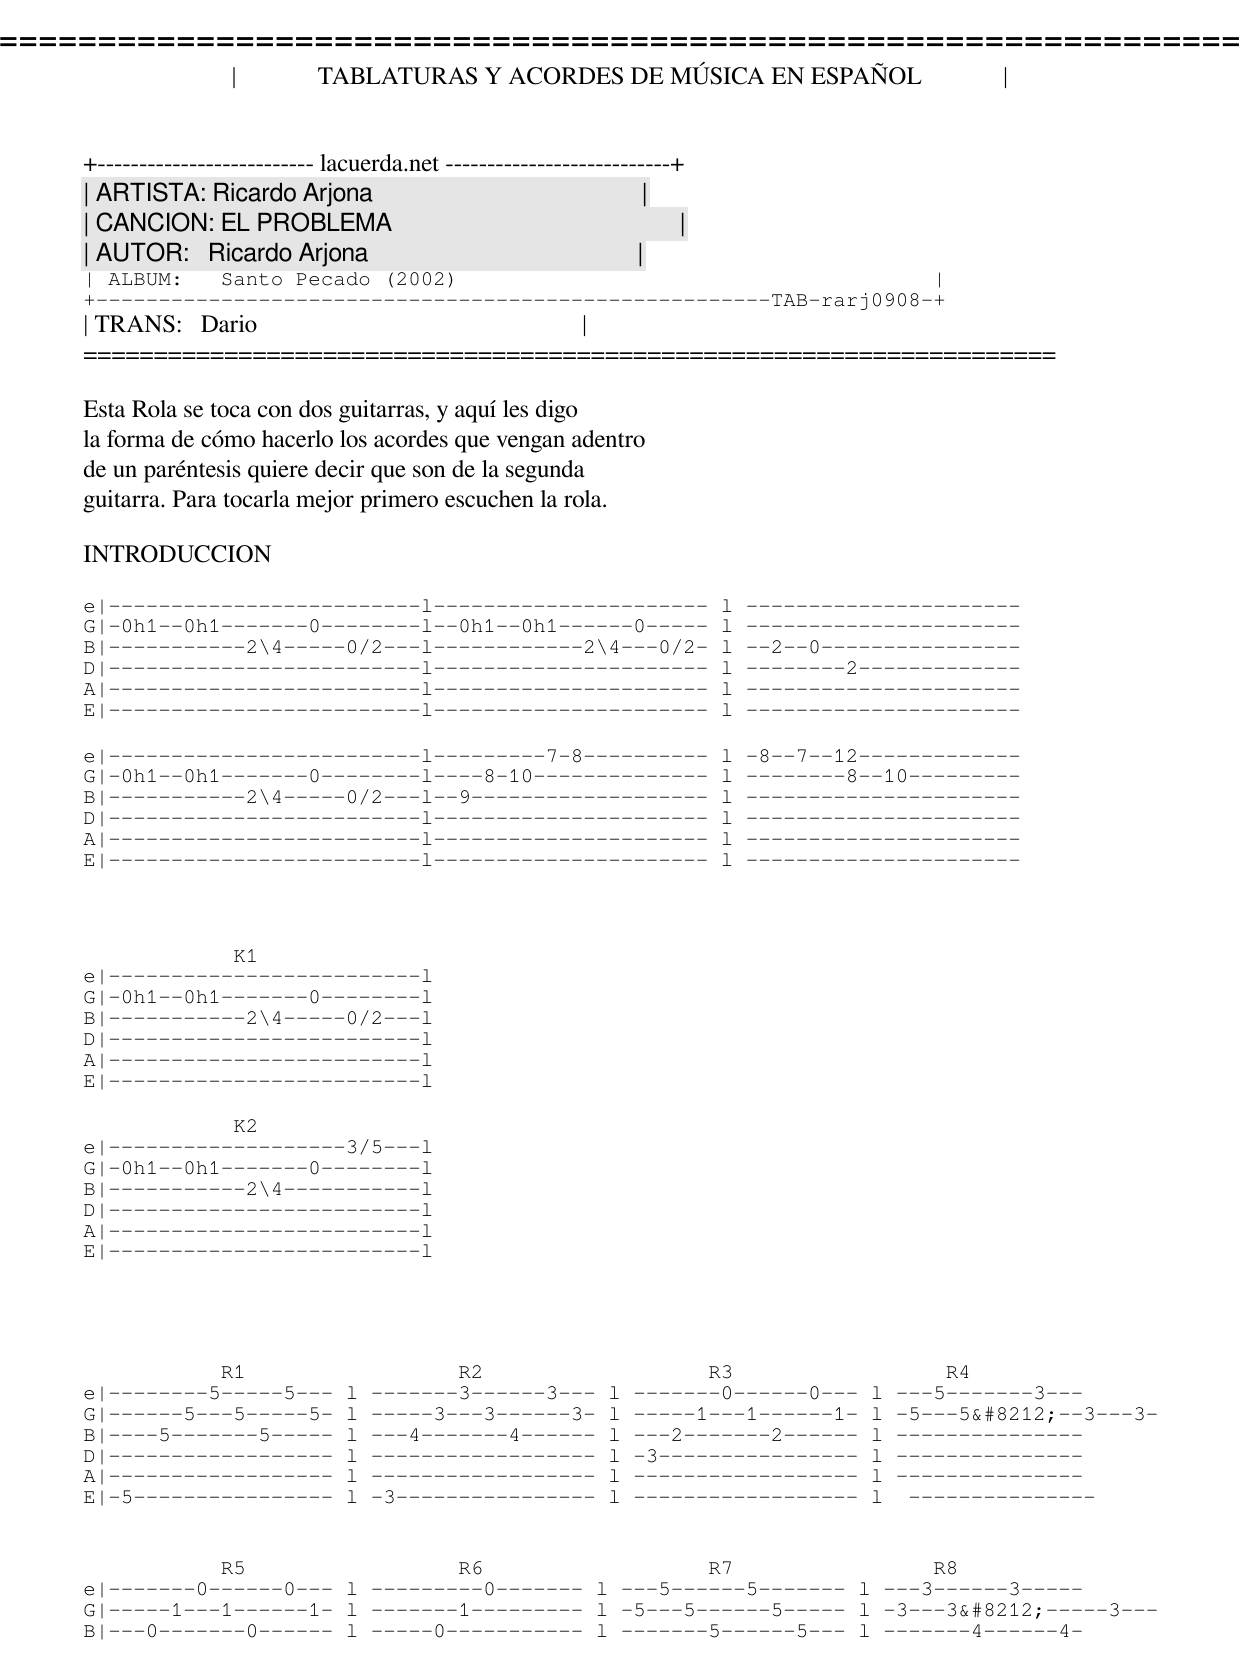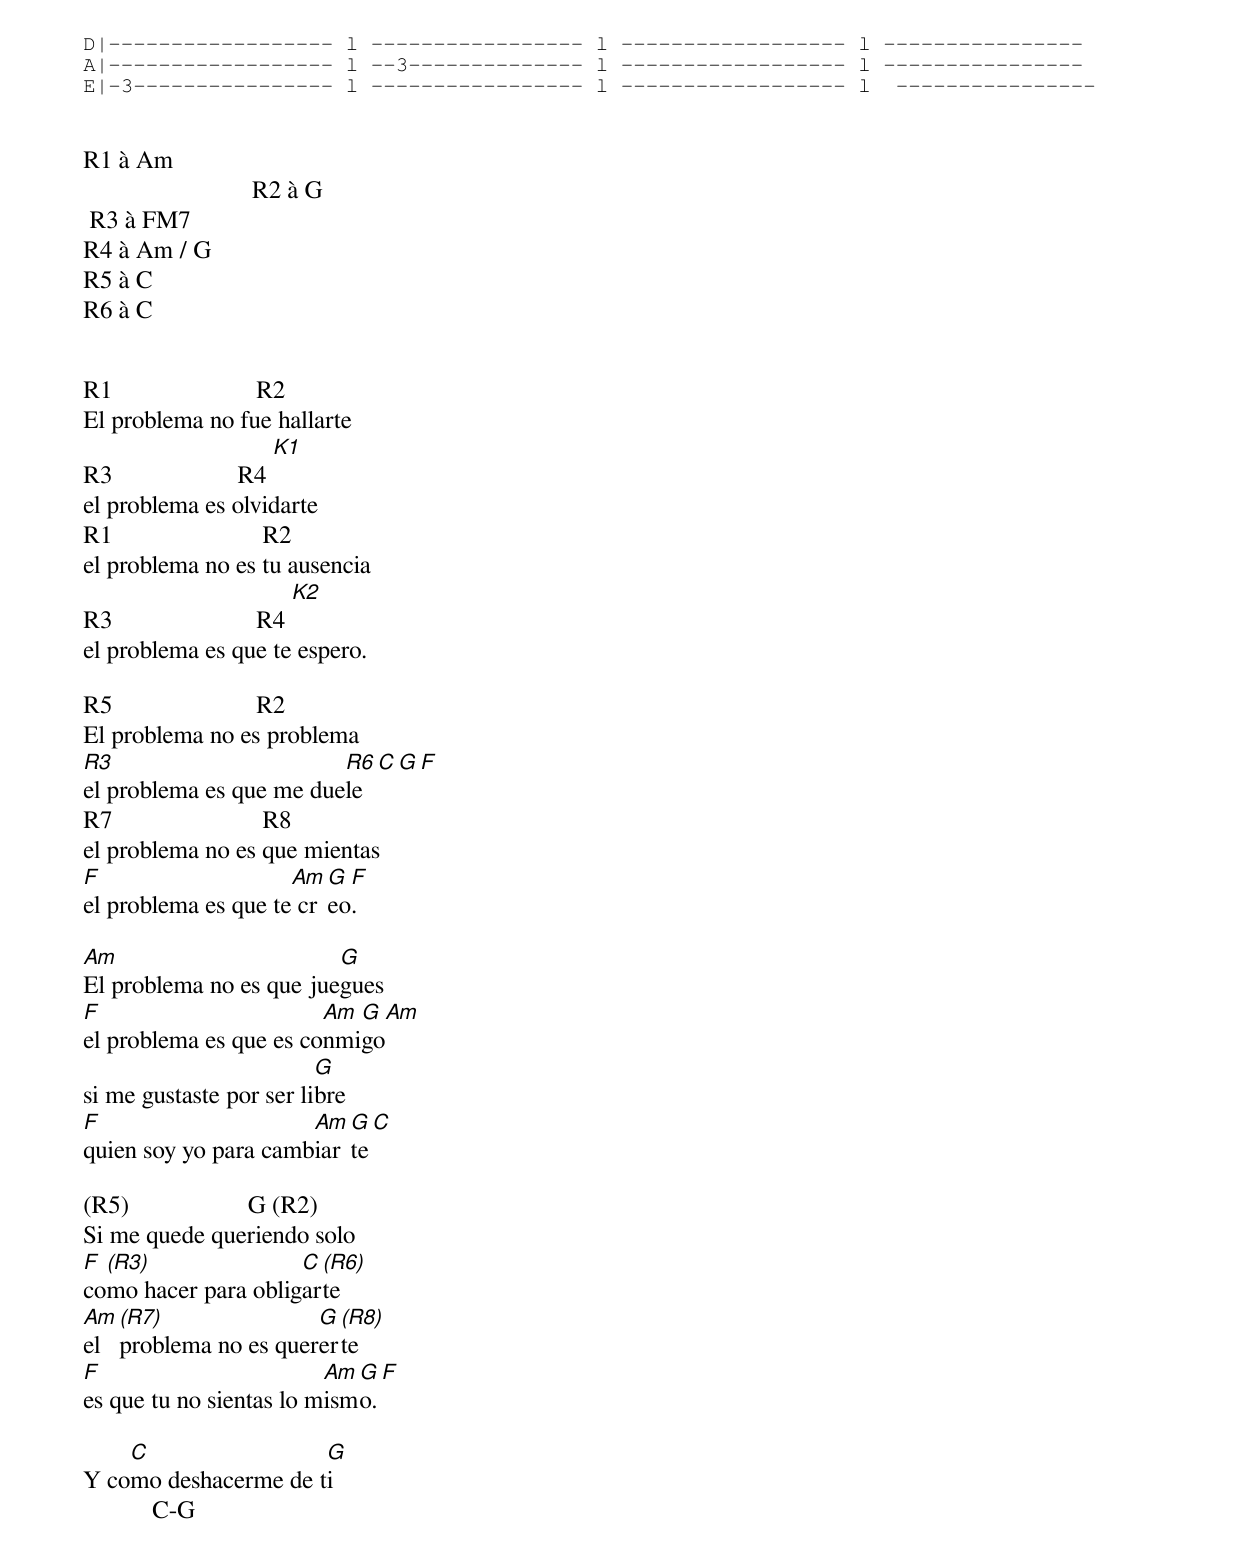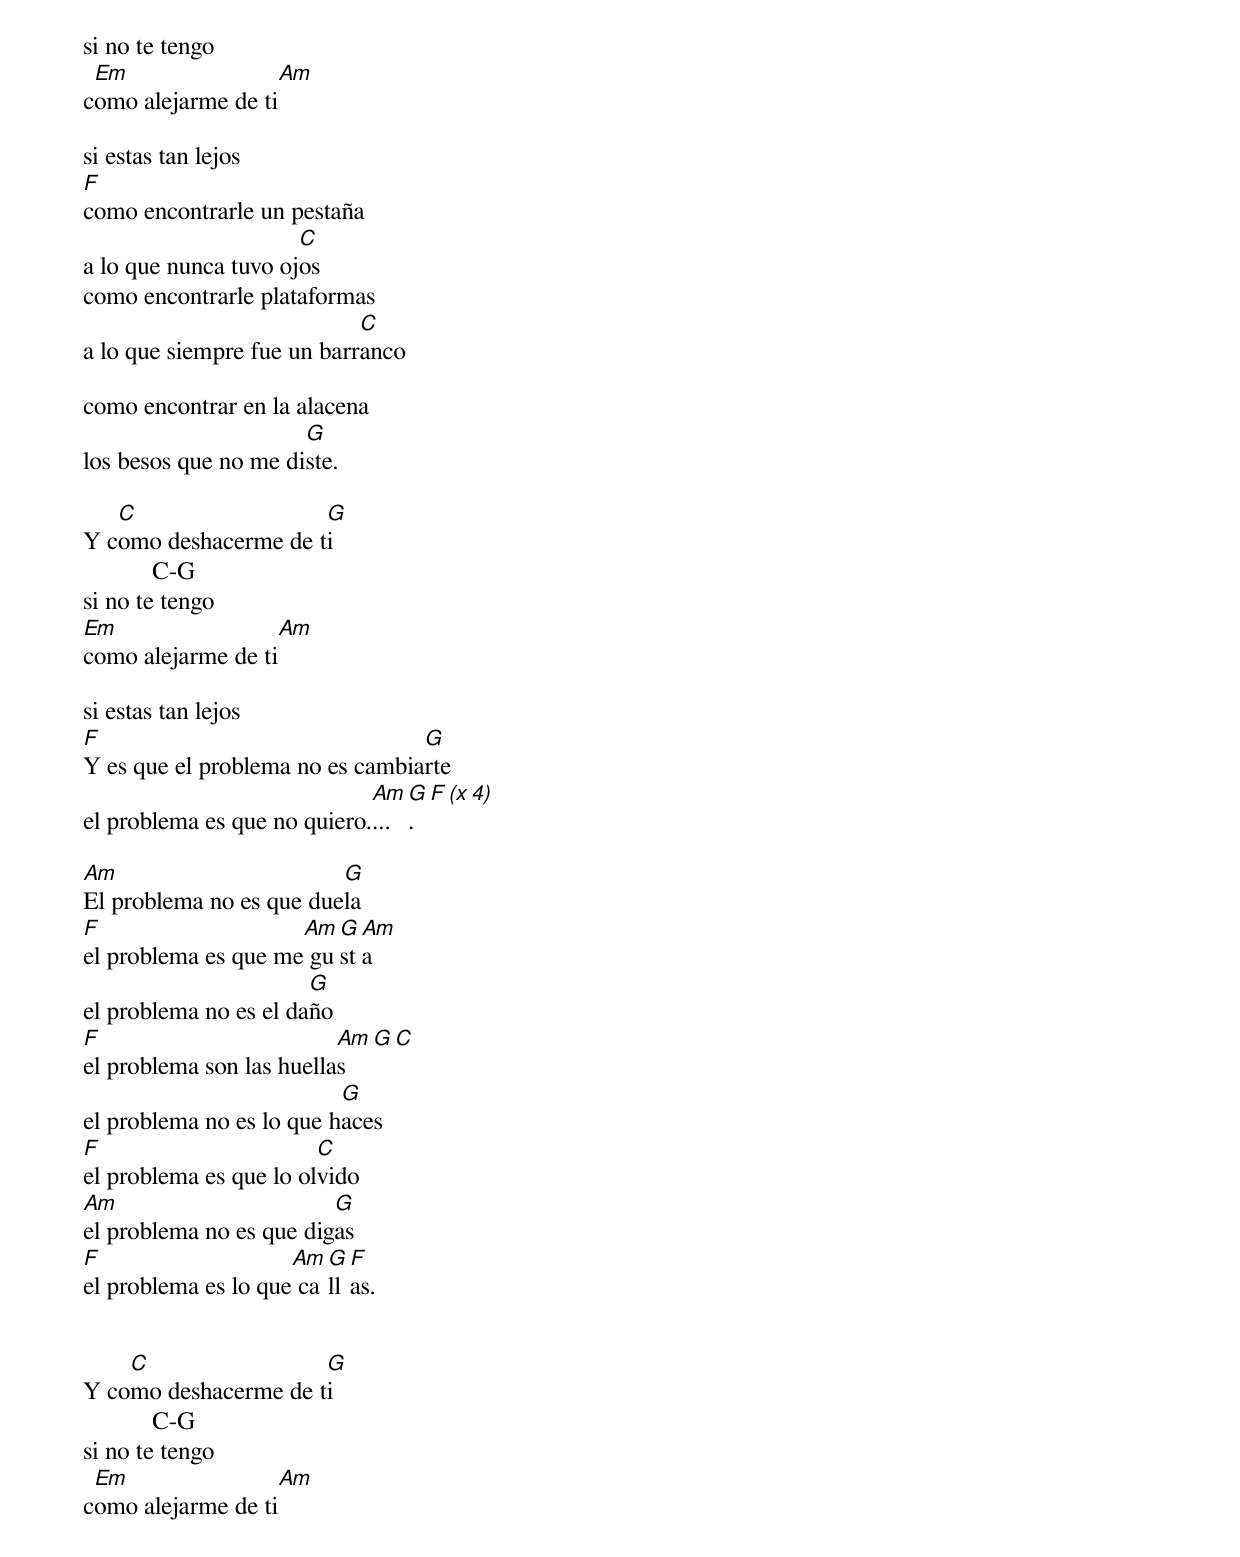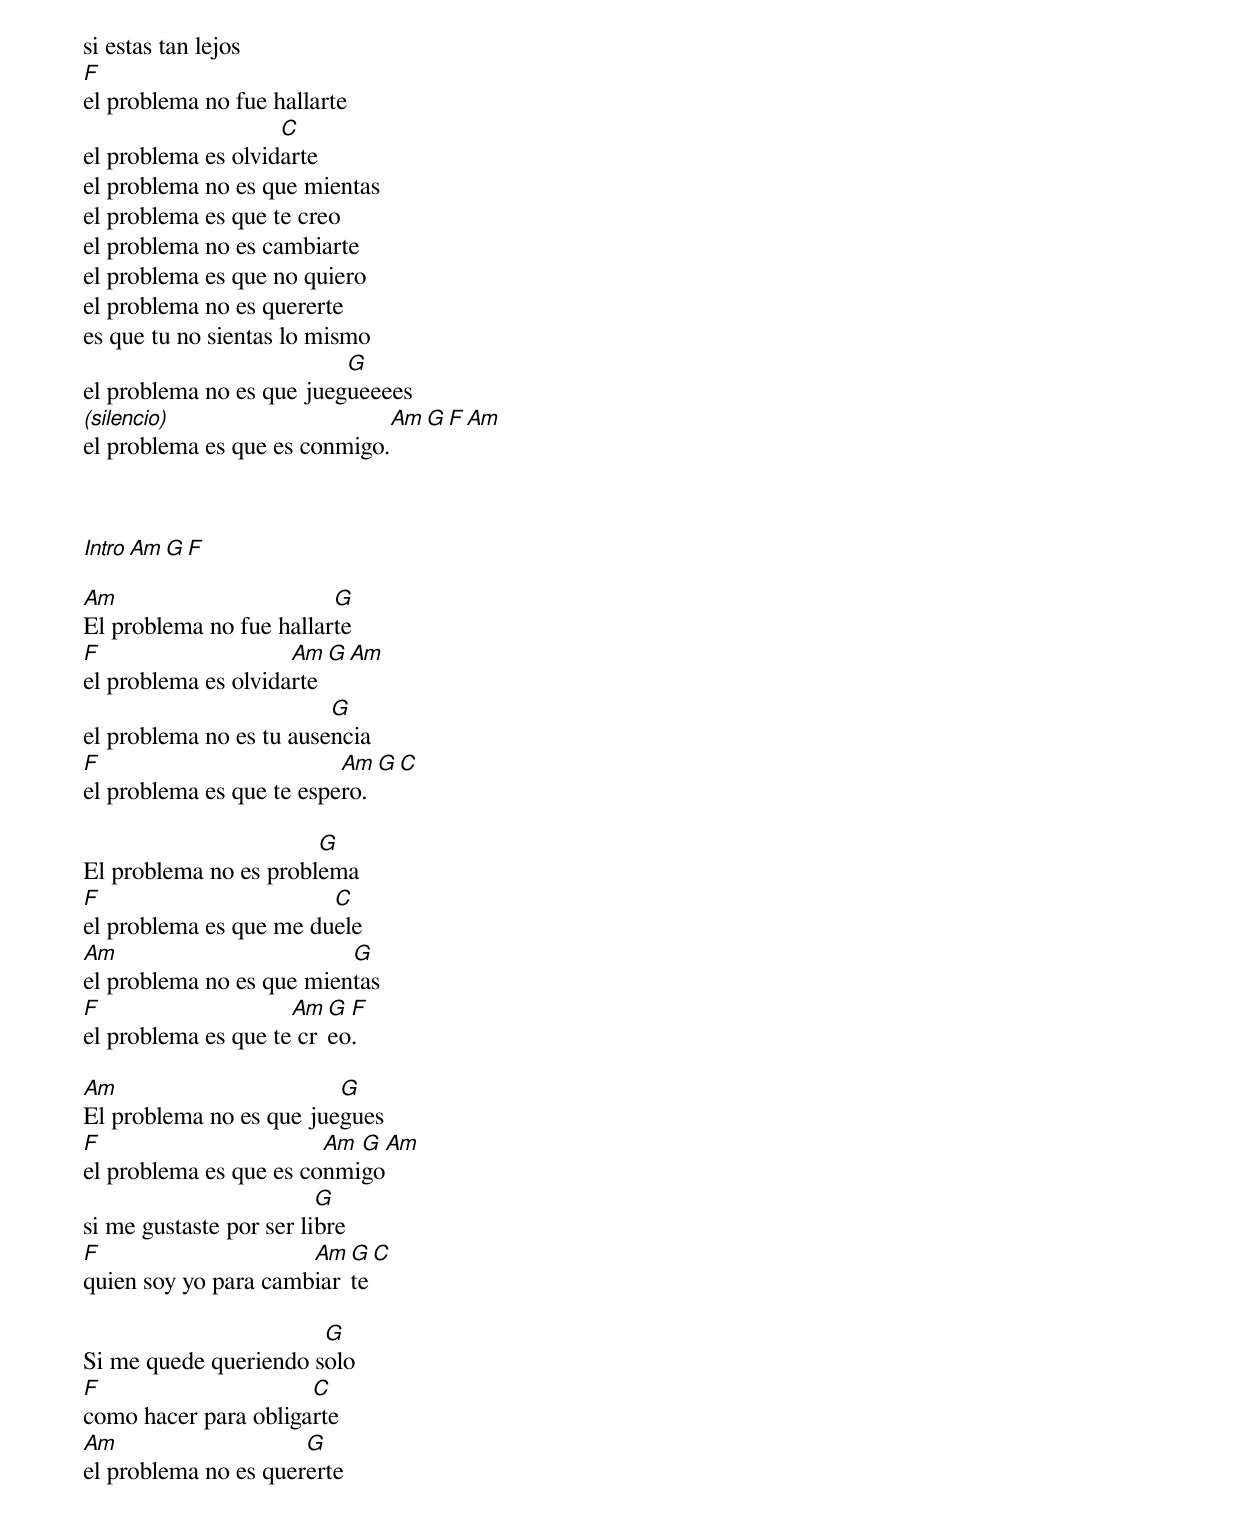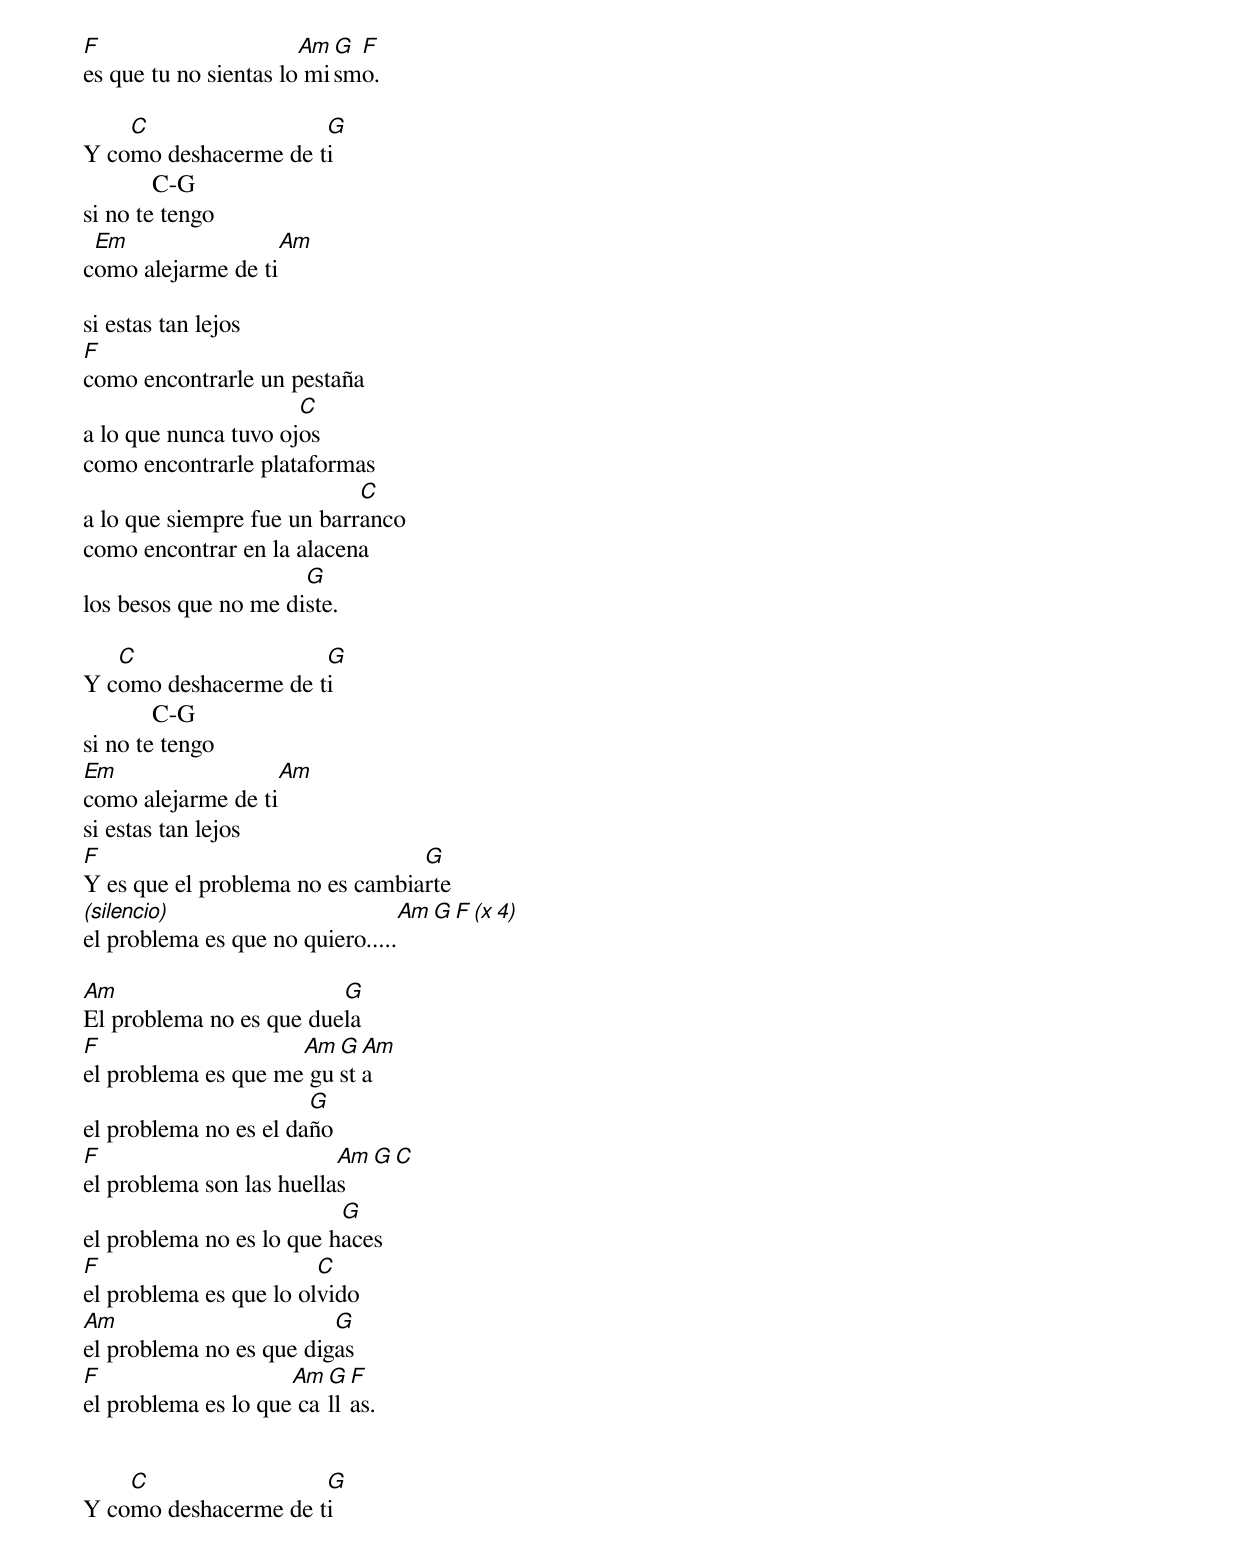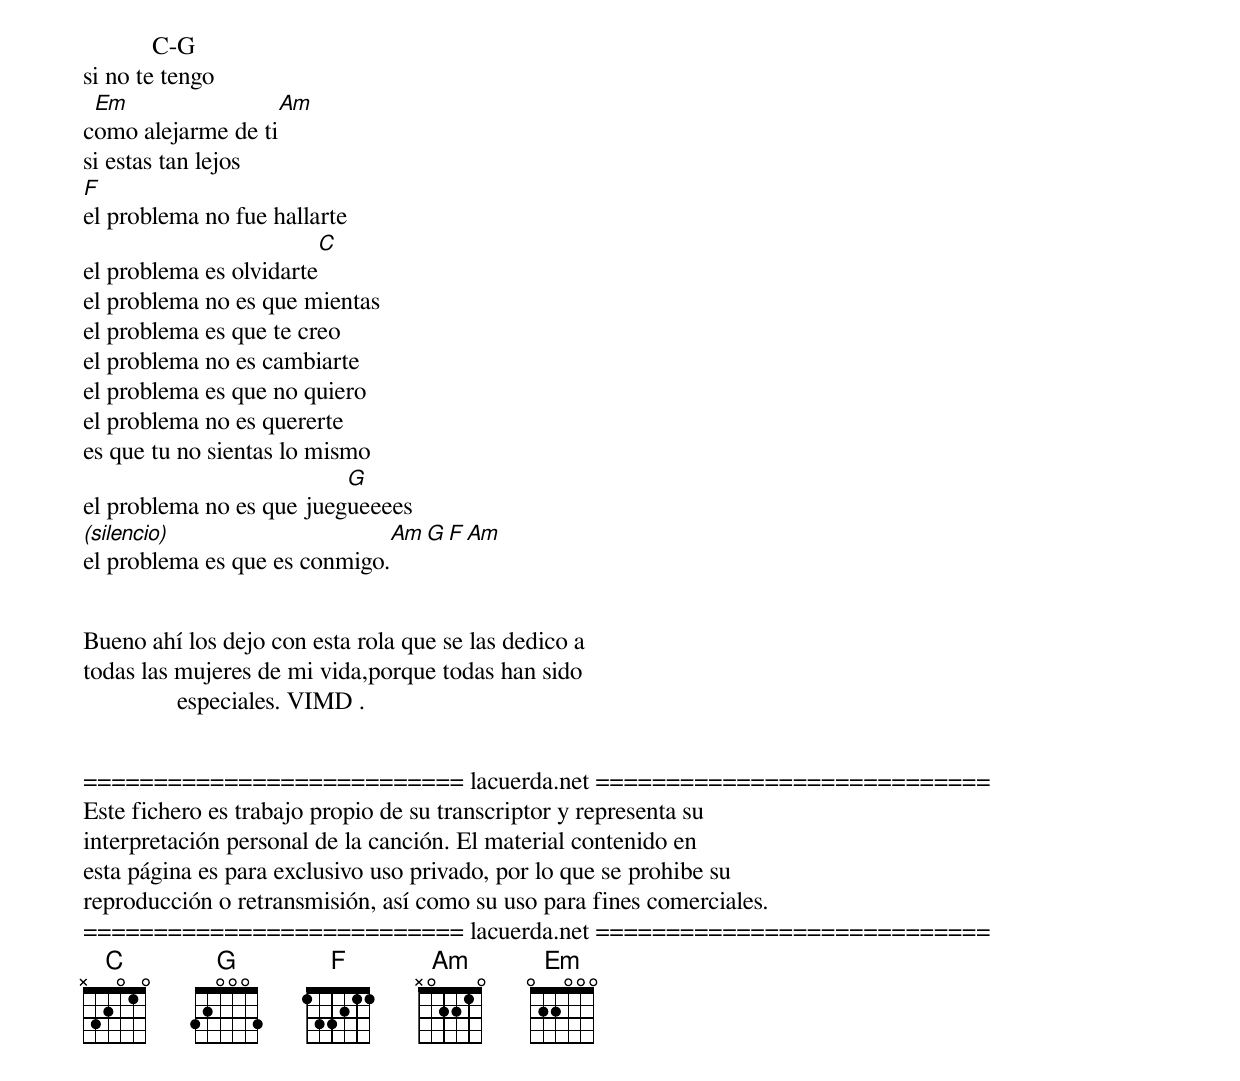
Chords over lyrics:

=====================================================================
|             TABLATURAS Y ACORDES DE MÚSICA EN ESPAÑOL             |
+-------------------------- lacuerda.net ---------------------------+
| ARTISTA: Ricardo Arjona                                           |
| CANCION: EL PROBLEMA                                              |
| AUTOR:   Ricardo Arjona                                           |
| ALBUM:   Santo Pecado (2002)                                      |
+------------------------------------------------------TAB-rarj0908-+
| TRANS:   Dario                                                    |
=====================================================================

Esta Rola se toca con dos guitarras, y aquí les digo
la forma de cómo hacerlo los acordes que vengan adentro
de un paréntesis quiere decir que son de la segunda
guitarra. Para tocarla mejor primero escuchen la rola.

INTRODUCCION

e|-------------------------l---------------------- l ----------------------
G|-0h1--0h1-------0--------l--0h1--0h1------0----- l ----------------------
B|-----------2\4-----0/2---l------------2\4---0/2- l --2--0----------------
D|-------------------------l---------------------- l --------2-------------
A|-------------------------l---------------------- l ----------------------
E|-------------------------l---------------------- l ----------------------

e|-------------------------l---------7-8---------- l -8--7--12-------------
G|-0h1--0h1-------0--------l----8-10-------------- l --------8--10---------
B|-----------2\4-----0/2---l--9------------------- l ----------------------
D|-------------------------l---------------------- l ----------------------
A|-------------------------l---------------------- l ----------------------
E|-------------------------l---------------------- l ----------------------



            K1
e|-------------------------l
G|-0h1--0h1-------0--------l
B|-----------2\4-----0/2---l
D|-------------------------l
A|-------------------------l
E|-------------------------l

            K2
e|-------------------3/5---l
G|-0h1--0h1-------0--------l
B|-----------2\4-----------l
D|-------------------------l
A|-------------------------l
E|-------------------------l




           R1                 R2                  R3                 R4
e|--------5-----5--- l -------3------3--- l -------0------0--- l ---5-------3---
G|------5---5-----5- l -----3---3------3- l -----1---1------1- l -5---5&#8212;--3---3-
B|----5-------5----- l ---4-------4------ l ---2-------2------ l ---------------
D|------------------ l ------------------ l -3---------------- l ---------------
A|------------------ l ------------------ l ------------------ l ---------------
E|-5---------------- l -3---------------- l ------------------ l  ---------------


           R5                 R6                  R7                R8
e|-------0------0--- l ---------0------- l ---5------5------- l ---3------3-----
G|-----1---1------1- l -------1--------- l -5---5------5----- l -3---3&#8212;-----3---
B|---0-------0------ l -----0----------- l -------5------5--- l -------4------4-
D|------------------ l ----------------- l ------------------ l ----------------
A|------------------ l --3-------------- l ------------------ l ----------------
E|-3---------------- l ----------------- l ------------------ l  ----------------


R1 à Am
                           R2 à G
 R3 à FM7
R4 à Am / G
R5 à C
R6 à C


R1                       R2
El problema no fue hallarte
R3                    R4 [K1]
el problema es olvidarte
R1                        R2
el problema no es tu ausencia
R3                       R4 [K2]
el problema es que te espero.

R5                       R2
El problema no es problema
R3                       R6 C G F
el problema es que me duele
R7                        R8
el problema no es que mientas
F                    Am G F
el problema es que te creo.

Am                       G
El problema no es que juegues
F                       Am G Am
el problema es que es conmigo
                         G
si me gustaste por ser libre
F                     Am G C
quien soy yo para cambiarte

(R5)                   G (R2)
Si me quede queriendo solo
F (R3)               C (R6)
como hacer para obligarte
Am (R7)               G (R8)
el problema no es quererte
F                        Am G F
es que tu no sientas lo mismo.

    C                 G
Y como deshacerme de ti
           C-G
si no te tengo
 Em                Am
como alejarme de ti

si estas tan lejos
F
como encontrarle un pestaña
                      C
a lo que nunca tuvo ojos
como encontrarle plataformas
                            C
a lo que siempre fue un barranco

como encontrar en la alacena
                      G
los besos que no me diste.

   C                  G
Y como deshacerme de ti
           C-G
si no te tengo
Em                 Am
como alejarme de ti

si estas tan lejos
F                                G
Y es que el problema no es cambiarte
                             Am G F (x 4)
el problema es que no quiero.....

Am                       G
El problema no es que duela
F                    Am G Am
el problema es que me gusta
                       G
el problema no es el daño
F                         Am G C
el problema son las huellas
                          G
el problema no es lo que haces
F                       C
el problema es que lo olvido
Am                       G
el problema no es que digas
F                    Am G F
el problema es lo que callas.


    C                 G
Y como deshacerme de ti
           C-G
si no te tengo
 Em                Am
como alejarme de ti
si estas tan lejos
F
el problema no fue hallarte
                    C
el problema es olvidarte
el problema no es que mientas
el problema es que te creo
el problema no es cambiarte
el problema es que no quiero
el problema no es quererte
es que tu no sientas lo mismo
                          G
el problema no es que juegueeees
(silencio)                     Am G F Am
el problema es que es conmigo.



Intro Am G F

Am                       G
El problema no fue hallarte
F                    Am G Am
el problema es olvidarte
                         G
el problema no es tu ausencia
F                         Am G C
el problema es que te espero.

                       G
El problema no es problema
F                       C
el problema es que me duele
Am                        G
el problema no es que mientas
F                    Am G F
el problema es que te creo.

Am                       G
El problema no es que juegues
F                       Am G Am
el problema es que es conmigo
                         G
si me gustaste por ser libre
F                     Am G C
quien soy yo para cambiarte

                       G
Si me quede queriendo solo
F                     C
como hacer para obligarte
Am                    G
el problema no es quererte
F                      Am G F
es que tu no sientas lo mismo.

    C                 G
Y como deshacerme de ti
           C-G
si no te tengo
 Em                Am
como alejarme de ti

si estas tan lejos
F
como encontrarle un pestaña
                      C
a lo que nunca tuvo ojos
como encontrarle plataformas
                            C
a lo que siempre fue un barranco
como encontrar en la alacena
                      G
los besos que no me diste.

   C                  G
Y como deshacerme de ti
           C-G
si no te tengo
Em                 Am
como alejarme de ti
si estas tan lejos
F                                G
Y es que el problema no es cambiarte
(silencio)                          Am G F (x 4)
el problema es que no quiero.....

Am                       G
El problema no es que duela
F                    Am G Am
el problema es que me gusta
                       G
el problema no es el daño
F                         Am G C
el problema son las huellas
                          G
el problema no es lo que haces
F                       C
el problema es que lo olvido
Am                       G
el problema no es que digas
F                    Am G F
el problema es lo que callas.


    C                 G
Y como deshacerme de ti
           C-G
si no te tengo
 Em                Am
como alejarme de ti
si estas tan lejos
F
el problema no fue hallarte
                         C
el problema es olvidarte
el problema no es que mientas
el problema es que te creo
el problema no es cambiarte
el problema es que no quiero
el problema no es quererte
es que tu no sientas lo mismo
                          G
el problema no es que juegueeees
(silencio)                     Am G F Am
el problema es que es conmigo.


Bueno ahí los dejo con esta rola que se las dedico a
todas las mujeres de mi vida,porque todas han sido
               especiales. VIMD .


=========================== lacuerda.net ============================
Este fichero es trabajo propio de su transcriptor y representa su
interpretación personal de la canción. El material contenido en
esta página es para exclusivo uso privado, por lo que se prohibe su
reproducción o retransmisión, así como su uso para fines comerciales.
=========================== lacuerda.net ============================
